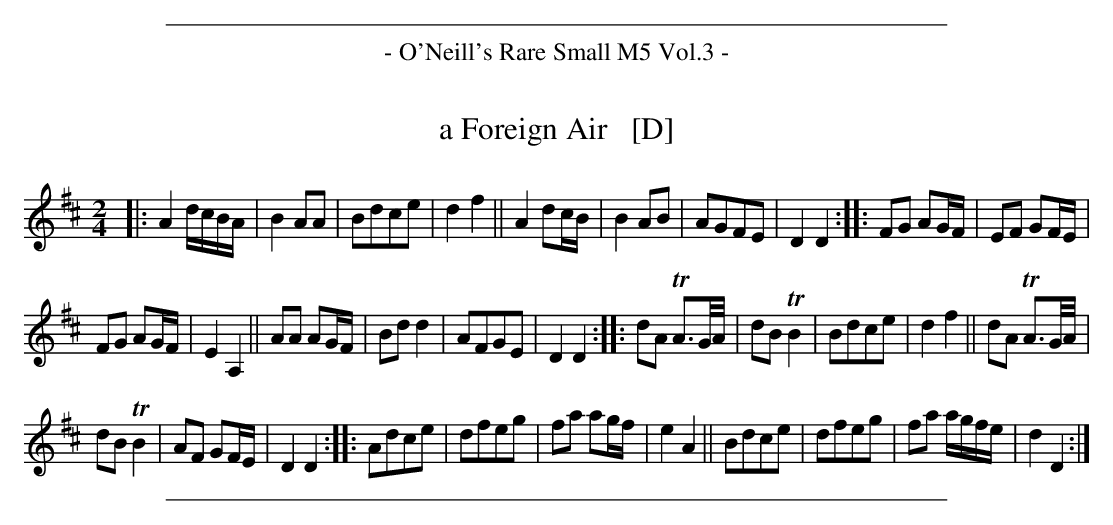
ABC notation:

X:1
T: a Foreign Air   [D]
M: 2/4
L: 1/16
K: D
|:\
A4 dcBA | B4 A2A2 | B2d2c2e2 | d4 f4 ||\
A4 d2cB | B4 A2B2 | A2G2F2E2 | D4 D4 ::\
F2G2 A2GF | E2F2 G2FE |
F2G2 A2GF | E4 A,4 ||\
A2A2 A2GF | B2d2 d4 | A2F2G2E2 | D4 D4 ::\
d2A2 TA3G/A/ | d2B2 TB4 | B2d2c2e2 | d4 f4 ||\
d2A2 TA3G/A/ |
d2B2 TB4 | A2F2 G2FE | D4 D4 ::\
A2d2c2e2 | d2f2e2g2 | f2a2 a2gf | e4 A4 ||\
B2d2c2e2 | d2f2e2g2 | f2a2 agfe | d4 D4 :|
